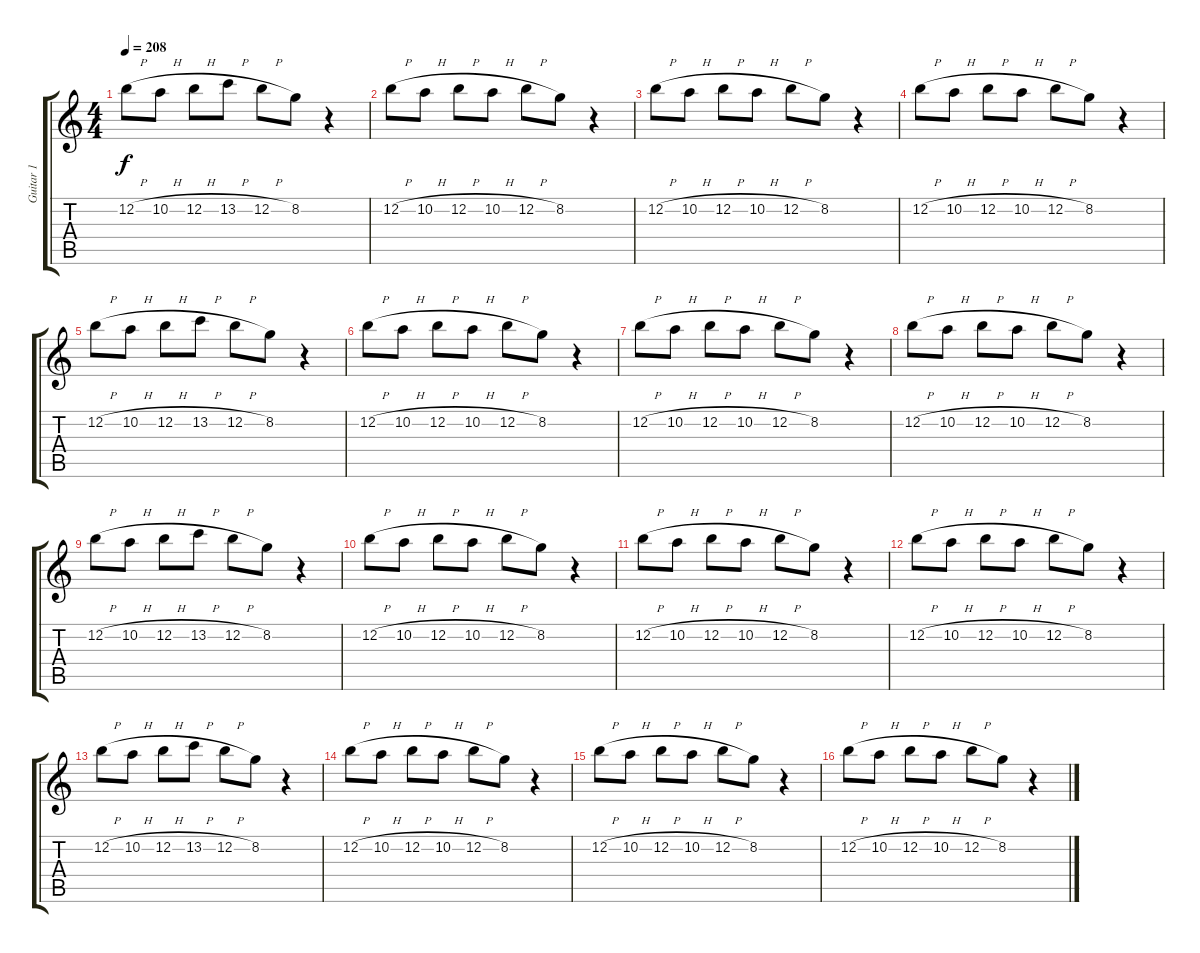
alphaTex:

\track ("Guitar 1" "Guitar 1") {instrument distortionguitar}
\staff {score tabs}
\tuning (E4 B3 G3 D3 A2 E2) {hide}
\ts (4 4)
\tempo 208
\clef g2
\ks c
12.2{h}.8{dy f} 10.2{h}.8 12.2{h}.8 13.2{h}.8 12.2{h}.8 8.2.8 r.4 |
12.2{h}.8 10.2{h}.8 12.2{h}.8 10.2{h}.8 12.2{h}.8 8.2.8 r.4 |
12.2{h}.8 10.2{h}.8 12.2{h}.8 10.2{h}.8 12.2{h}.8 8.2.8 r.4 |
12.2{h}.8 10.2{h}.8 12.2{h}.8 10.2{h}.8 12.2{h}.8 8.2.8 r.4 |
12.2{h}.8 10.2{h}.8 12.2{h}.8 13.2{h}.8 12.2{h}.8 8.2.8 r.4 |
12.2{h}.8 10.2{h}.8 12.2{h}.8 10.2{h}.8 12.2{h}.8 8.2.8 r.4 |
12.2{h}.8 10.2{h}.8 12.2{h}.8 10.2{h}.8 12.2{h}.8 8.2.8 r.4 |
12.2{h}.8 10.2{h}.8 12.2{h}.8 10.2{h}.8 12.2{h}.8 8.2.8 r.4 |
12.2{h}.8 10.2{h}.8 12.2{h}.8 13.2{h}.8 12.2{h}.8 8.2.8 r.4 |
12.2{h}.8 10.2{h}.8 12.2{h}.8 10.2{h}.8 12.2{h}.8 8.2.8 r.4 |
12.2{h}.8 10.2{h}.8 12.2{h}.8 10.2{h}.8 12.2{h}.8 8.2.8 r.4 |
12.2{h}.8 10.2{h}.8 12.2{h}.8 10.2{h}.8 12.2{h}.8 8.2.8 r.4 |
12.2{h}.8 10.2{h}.8 12.2{h}.8 13.2{h}.8 12.2{h}.8 8.2.8 r.4 |
12.2{h}.8 10.2{h}.8 12.2{h}.8 10.2{h}.8 12.2{h}.8 8.2.8 r.4 |
12.2{h}.8 10.2{h}.8 12.2{h}.8 10.2{h}.8 12.2{h}.8 8.2.8 r.4 |
12.2{h}.8 10.2{h}.8 12.2{h}.8 10.2{h}.8 12.2{h}.8 8.2.8 r.4
